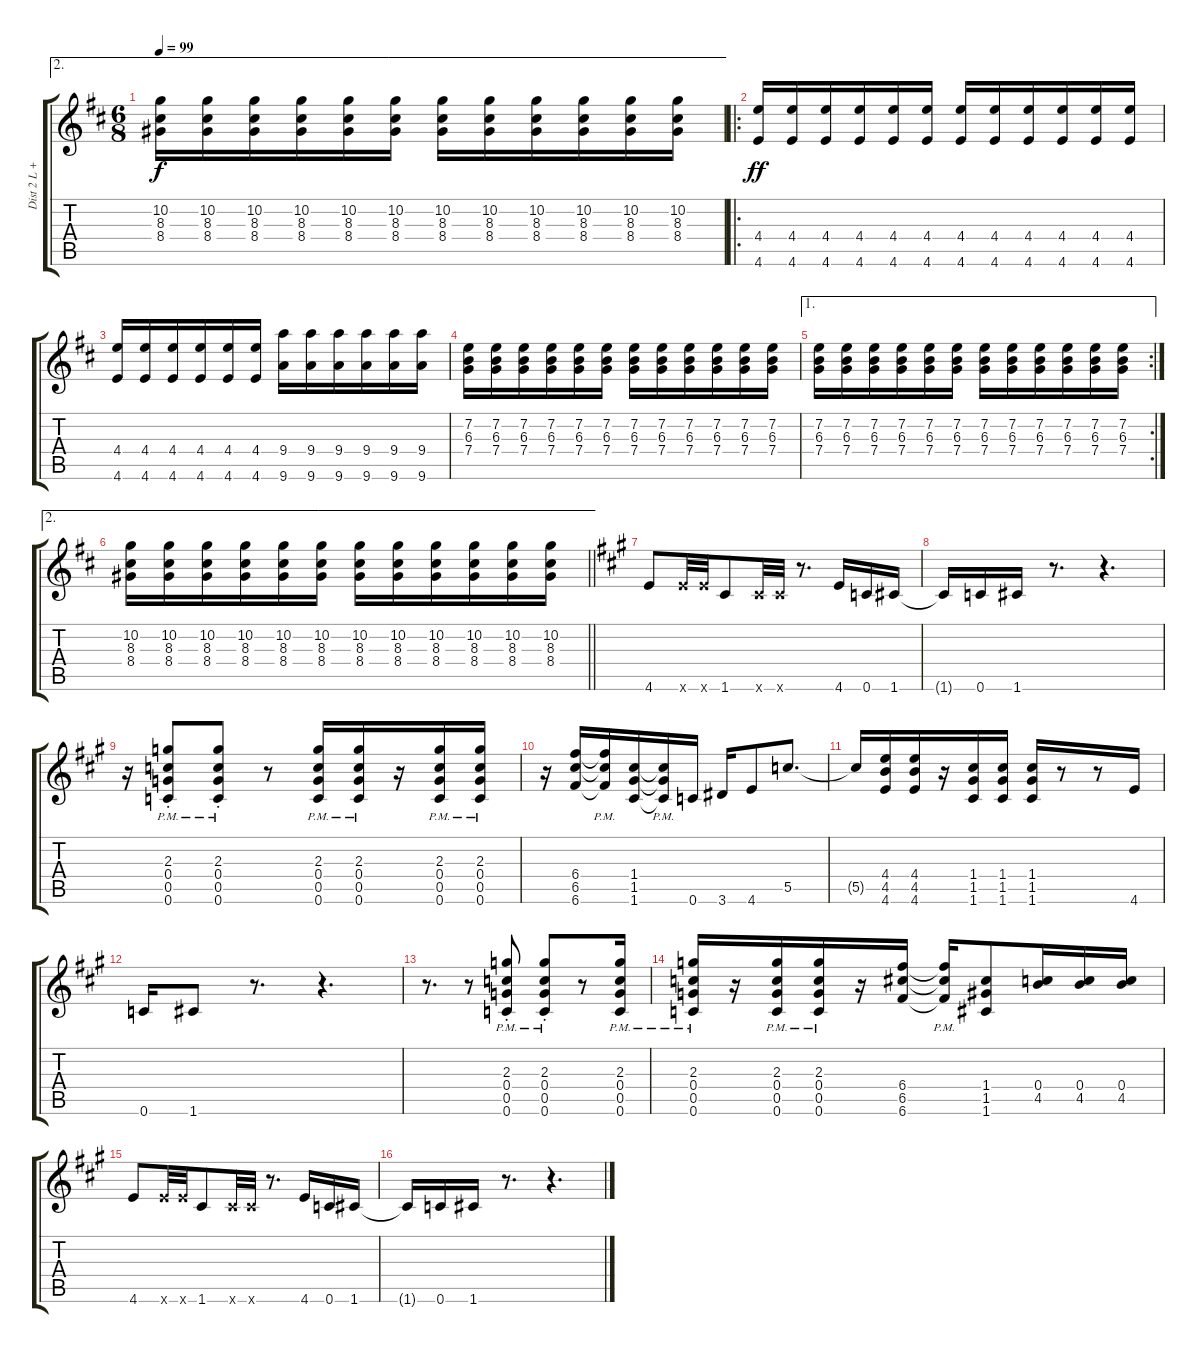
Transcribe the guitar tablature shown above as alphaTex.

\track ("Dist 2 L + R" "Dist 2 L +") {instrument distortionguitar}
\staff {score tabs}
\tuning (D4 A3 F3 C3 G2 C2) {hide}
\ae 2
\ts (6 8)
\tempo 99
\clef g2
\ks d
(10.2 8.3 8.4).16{dy f} (10.2 8.3 8.4).16 (10.2 8.3 8.4).16 (10.2 8.3 8.4).16 (10.2 8.3 8.4).16 (10.2 8.3 8.4).16 (10.2 8.3 8.4).16 (10.2 8.3 8.4).16 (10.2 8.3 8.4).16 (10.2 8.3 8.4).16 (10.2 8.3 8.4).16 (10.2 8.3 8.4).16 |
\ro
(4.4 4.6).16{ot 8vb dy ff} (4.4 4.6).16{ot 8vb} (4.4 4.6).16{ot 8vb} (4.4 4.6).16{ot 8vb} (4.4 4.6).16{ot 8vb} (4.4 4.6).16{ot 8vb} (4.4 4.6).16{ot 8vb} (4.4 4.6).16{ot 8vb} (4.4 4.6).16{ot 8vb} (4.4 4.6).16{ot 8vb} (4.4 4.6).16{ot 8vb} (4.4 4.6).16{ot 8vb} |
(4.4 4.6).16{ot 8vb} (4.4 4.6).16{ot 8vb} (4.4 4.6).16{ot 8vb} (4.4 4.6).16{ot 8vb} (4.4 4.6).16{ot 8vb} (4.4 4.6).16{ot 8vb} (9.4 9.6).16{ot 8vb} (9.4 9.6).16{ot 8vb} (9.4 9.6).16{ot 8vb} (9.4 9.6).16{ot 8vb} (9.4 9.6).16{ot 8vb} (9.4 9.6).16{ot 8vb} |
(7.2 6.3 7.4).16 (7.2 6.3 7.4).16 (7.2 6.3 7.4).16 (7.2 6.3 7.4).16 (7.2 6.3 7.4).16 (7.2 6.3 7.4).16 (7.2 6.3 7.4).16 (7.2 6.3 7.4).16 (7.2 6.3 7.4).16 (7.2 6.3 7.4).16 (7.2 6.3 7.4).16 (7.2 6.3 7.4).16 |
\ae 1
\rc 2
(7.2 6.3 7.4).16 (7.2 6.3 7.4).16 (7.2 6.3 7.4).16 (7.2 6.3 7.4).16 (7.2 6.3 7.4).16 (7.2 6.3 7.4).16 (7.2 6.3 7.4).16 (7.2 6.3 7.4).16 (7.2 6.3 7.4).16 (7.2 6.3 7.4).16 (7.2 6.3 7.4).16 (7.2 6.3 7.4).16 |
\ae 2
\barLineRight lightlight
(10.2 8.3 8.4).16 (10.2 8.3 8.4).16 (10.2 8.3 8.4).16 (10.2 8.3 8.4).16 (10.2 8.3 8.4).16 (10.2 8.3 8.4).16 (10.2 8.3 8.4).16 (10.2 8.3 8.4).16 (10.2 8.3 8.4).16 (10.2 8.3 8.4).16 (10.2 8.3 8.4).16 (10.2 8.3 8.4).16 |
\ks a
4.6.8{ot 8vb} 4.6{x}.32{ot 8vb} 4.6{x}.32{ot 8vb} 1.6.8{ot 8vb} 1.6{x}.32{ot 8vb} 1.6{x}.32{ot 8vb} r.8{d} 4.6.16{ot 8vb} 0.6.16{ot 8vb} 1.6.16{ot 8vb} |
1.6{t}.16{ot 8vb} 0.6.16{ot 8vb} 1.6.16{ot 8vb} r.8{d} r.4{d} |
r.16 (2.3{pm st} 0.4{pm st} 0.5{pm st} 0.6{pm st}).8{ot 8vb} (2.3{pm st} 0.4{pm st} 0.5{pm st} 0.6{pm st}).8{ot 8vb} r.8 (2.3{pm} 0.4{pm} 0.5{pm} 0.6{pm}).16{ot 8vb} (2.3{pm} 0.4{pm} 0.5{pm} 0.6{pm}).16{ot 8vb} r.16 (2.3{pm} 0.4{pm} 0.5{pm} 0.6{pm}).16{ot 8vb} (2.3{pm} 0.4{pm} 0.5{pm} 0.6{pm}).16{ot 8vb} |
r.16 (6.4 6.5 6.6).16{ot 8vb} (6.4{pm t} 6.5{pm t} 6.6{pm t}).16{ot 8vb} (1.4 1.5 1.6).16{ot 8vb} (1.4{pm t} 1.5{pm t} 1.6{pm t}).16{ot 8vb} 0.6.16{ot 8vb} 3.6.16{ot 8vb} 4.6.8{ot 8vb} 5.5.8{d ot 8vb} |
5.5{t}.16{ot 8vb} (4.4 4.5 4.6).16{ot 8vb} (4.4 4.5 4.6).16{ot 8vb} r.16 (1.4 1.5 1.6).16{ot 8vb} (1.4 1.5 1.6).16{ot 8vb} (1.4 1.5 1.6).16{ot 8vb} r.8 r.8 4.6.16{ot 8vb} |
0.6.16{ot 8vb} 1.6.8{ot 8vb} r.8{d} r.4{d} |
r.8{d} r.8 (2.3{pm st} 0.4{pm st} 0.5{pm st} 0.6{pm st}).8{ot 8vb} (2.3{pm st} 0.4{pm st} 0.5{pm st} 0.6{pm st}).8{ot 8vb} r.8 (2.3{pm} 0.4{pm} 0.5{pm} 0.6{pm}).16{ot 8vb} |
(2.3{pm} 0.4{pm} 0.5{pm} 0.6{pm}).16{ot 8vb} r.16 (2.3{pm} 0.4{pm} 0.5{pm} 0.6{pm}).16{ot 8vb} (2.3{pm} 0.4{pm} 0.5{pm} 0.6{pm}).16{ot 8vb} r.16 (6.4 6.5 6.6).16{ot 8vb} (6.4{pm t} 6.5{pm t} 6.6{pm t}).16{ot 8vb} (1.4 1.5 1.6).8{ot 8vb} (0.4 4.5).16{ot 8vb} (0.4 4.5).16{ot 8vb} (0.4 4.5).16{ot 8vb} |
4.6.8{ot 8vb} 4.6{x}.32{ot 8vb} 4.6{x}.32{ot 8vb} 1.6.8{ot 8vb} 1.6{x}.32{ot 8vb} 1.6{x}.32{ot 8vb} r.8{d} 4.6.16{ot 8vb} 0.6.16{ot 8vb} 1.6.16{ot 8vb} |
1.6{t}.16{ot 8vb} 0.6.16{ot 8vb} 1.6.16{ot 8vb} r.8{d} r.4{d}
